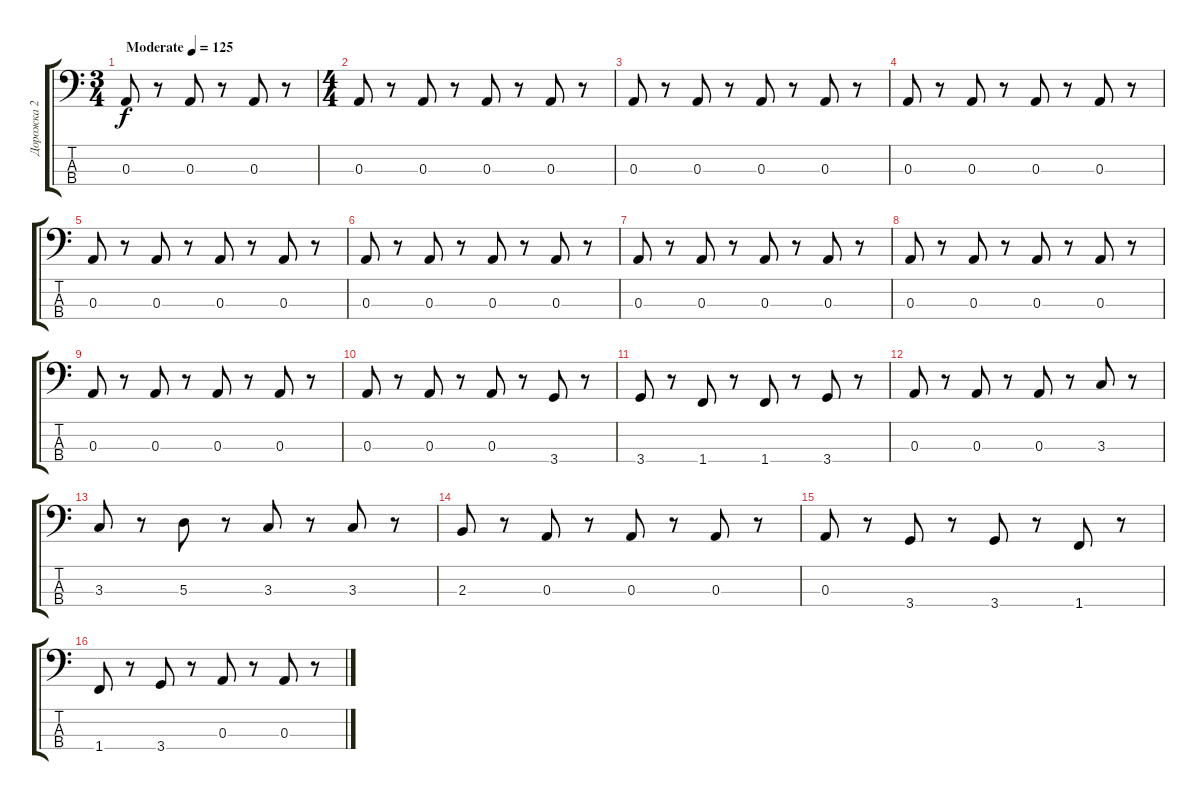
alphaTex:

\track ("Дорожка 2" "Дорожка 2") {instrument electricbassfinger}
\staff {score tabs}
\tuning (G2 D2 A1 E1) {hide}
\ts (3 4)
\tempo (125 "Moderate")
\clef f4
\ks c
0.3.8{dy f instrument electricbassfinger} r.8 0.3.8 r.8 0.3.8 r.8 |
\ts (4 4)
0.3.8 r.8 0.3.8 r.8 0.3.8 r.8 0.3.8 r.8 |
0.3.8 r.8 0.3.8 r.8 0.3.8 r.8 0.3.8 r.8 |
0.3.8 r.8 0.3.8 r.8 0.3.8 r.8 0.3.8 r.8 |
0.3.8 r.8 0.3.8 r.8 0.3.8 r.8 0.3.8 r.8 |
0.3.8 r.8 0.3.8 r.8 0.3.8 r.8 0.3.8 r.8 |
0.3.8 r.8 0.3.8 r.8 0.3.8 r.8 0.3.8 r.8 |
0.3.8 r.8 0.3.8 r.8 0.3.8 r.8 0.3.8 r.8 |
0.3.8 r.8 0.3.8 r.8 0.3.8 r.8 0.3.8 r.8 |
0.3.8 r.8 0.3.8 r.8 0.3.8 r.8 3.4.8 r.8 |
3.4.8 r.8 1.4.8 r.8 1.4.8 r.8 3.4.8 r.8 |
0.3.8 r.8 0.3.8 r.8 0.3.8 r.8 3.3.8 r.8 |
3.3.8 r.8 5.3.8 r.8 3.3.8 r.8 3.3.8 r.8 |
2.3.8 r.8 0.3.8 r.8 0.3.8 r.8 0.3.8 r.8 |
0.3.8 r.8 3.4.8 r.8 3.4.8 r.8 1.4.8 r.8 |
1.4.8 r.8 3.4.8 r.8 0.3.8 r.8 0.3.8 r.8
